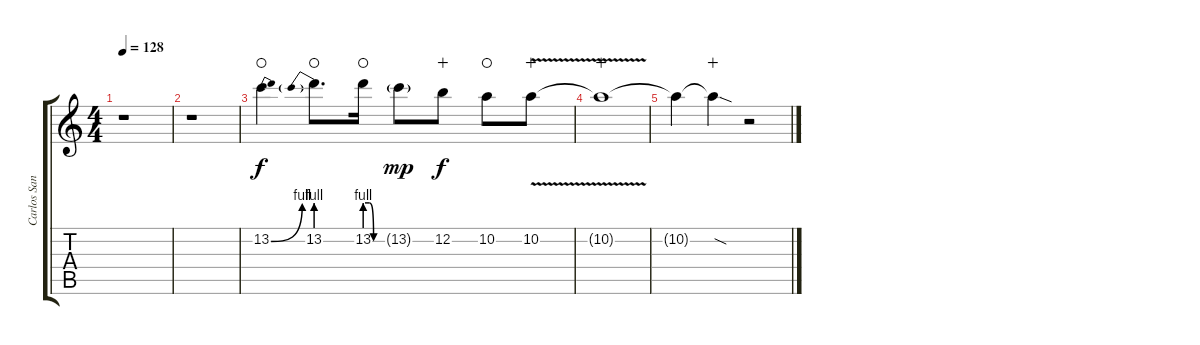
\track ("Carlos Santana (Electric 1)" "Carlos San") {instrument overdrivenguitar}
\staff {score tabs}
\tuning (E4 B3 G3 D3 A2 E2) {hide}
\ts (4 4)
\tempo 128
\clef g2
\ks c
r.1{dy f} |
r.1 |
13.2{be (bend 0 0 60 4)}.4{waho} 13.2{be (prebend 0 4 60 4)}.8{d waho} 13.2{be (custom 0 4 15 4 30 0 60 0)}.16{waho} 13.2{g}.8{dy mp} 12.2.8{dy f wahc} 10.2.8{waho} 10.2{v}.8{wahc} |
10.2{t}.1{wahc} |
10.2{t}.4 10.2{sod t}.4{wahc} r.2
